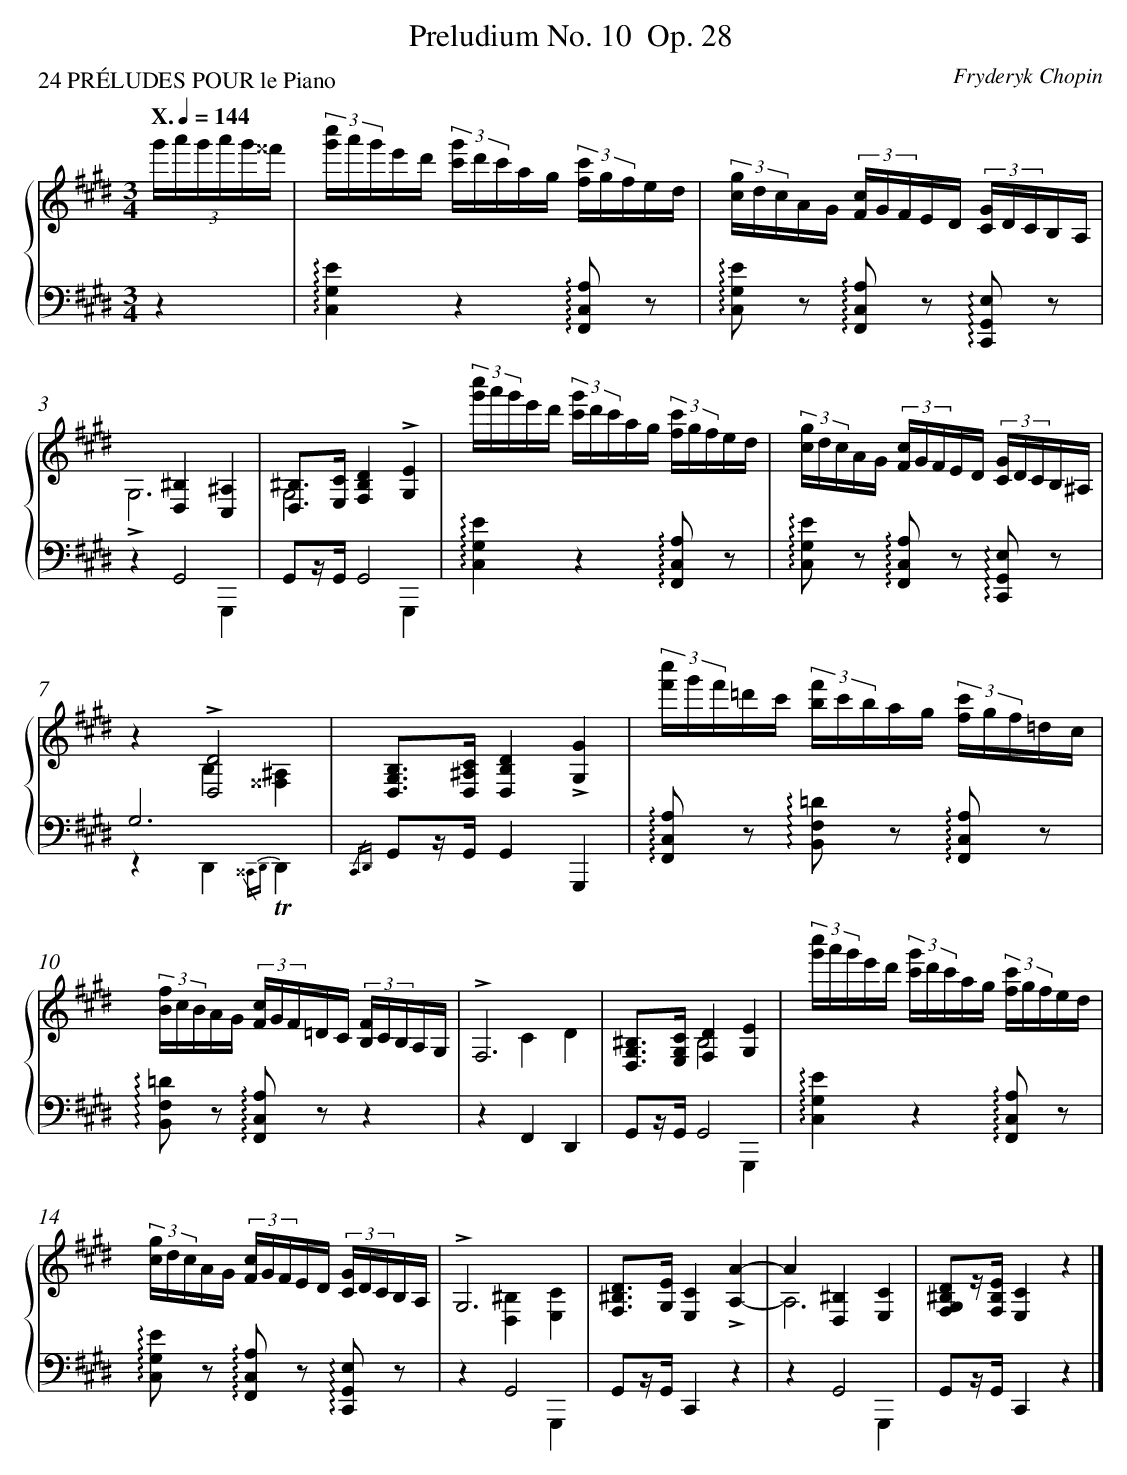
X:1
T: Preludium No. 10	 Op. 28
C: Fryderyk Chopin
L: 1/16
M: 3/4
P: 24 PRÉLUDES POUR le Piano
Q: "X." 1/4=144
%%staves {1 2}
V: 1 clef=treble
V: 2 clef=bass
K: E
[V:1] (3:2:6g'a'g'a'g'^^f' [I:setbarnb 1]|
[V:2] z4 |
[V:1] (3[c''g']a'g'e'd' (3[g'c']d'c'ag (3[c'f]gfed |
[V:2] !arpeggio![E4G,4C,4]z4!arpeggio![A,2C,2F,,2] z2 |
[V:1] (3[gc]dcAG (3[cF]GFED (3[GC]DCB,A, |
[V:2] !arpeggio![E2G,2C,2] z2 !arpeggio![A,2C,2F,,2] z2 !arpeggio![E,2G,,2C,,2] z2 |
[V:1] x4[^B,4D,4][^A,4C,4] & !accent!G,12 |
[V:2] z4G,,8 & x8G,,,4 |
[V:1] [^B,2D,2]>[C2E,2][D4B,4F,4]!accent![E4G,4] & G,8x4 |
[V:2] G,,2zG,,G,,8 & x8G,,,4 |
[V:1] (3[c''g']a'g'e'd' (3[g'c']d'c'ag (3[c'f]gfed |
[V:2] !arpeggio![E4G,4C,4]z4!arpeggio![A,2C,2F,,2] z2 |
[V:1] (3[gc]dcAG (3[cF]GFED (3[GC]DCB,^A, |
[V:2] !arpeggio![E2G,2C,2] z2 !arpeggio![A,2C,2F,,2] z2 !arpeggio![E,2G,,2C,,2] z2 |
[V:1] z4!accent![D8D,8] & x4B,4[^A,4^^F,4] |
[V:2] G,12 & z4D,,4{/^^C,,D,,}!trill!D,,4{/C,,D,,} |
[V:1] [B,2G,2D,2]>[C2^A,2D,2][D4B,4D,4]!accent![G4G,4] |
[V:2] G,,2zG,,G,,4G,,,4 |
[V:1] (3[c''f']g'f'=d'c' (3[f'b]c'bag (3[c'f]gf=dc |
[V:2] !arpeggio![A,2C,2F,,2] z2 !arpeggio![=D2F,2B,,2] z2 !arpeggio![A,2C,2F,,2] z2 |
[V:1] (3[fB]cBAG (3[cF]GF=DC (3[FB,]CB,A,G, |
[V:2] !arpeggio![=D2F,2B,,2] z2 !arpeggio![A,2C,2F,,2] z2z4 |
[V:1] !accent!F,12 & x4C4D4 |
[V:2] z4F,,4D,,4 |
[V:1] [^B,2G,2D,2]>[C2G,2E,2][D4F,4][E4G,4] & x4B,8 |
[V:2] G,,2zG,,G,,8 & x8G,,,4 |
[V:1] (3[c''g']a'g'e'd' (3[g'c']d'c'ag (3[c'f]gfed |
[V:2] !arpeggio![E4G,4C,4]z4!arpeggio![A,2C,2F,,2] z2 |
[V:1] (3[gc]dcAG (3[cF]GFED (3[GC]DCB,A, |
[V:2] !arpeggio![E2G,2C,2] z2 !arpeggio![A,2C,2F,,2] z2 !arpeggio![E,2G,,2C,,2] z2 |
[V:1] !accent!G,12 & x4[^B,4D,4][C4E,4] |
[V:2] z4G,,8 & x8G,,,4 |
[V:1] [D2^B,2F,2]>[E2G,2][C4E,4]!accent![A4A,4]- |
[V:2] G,,2zG,,C,,4z4 |
[V:1] A4[^B,4D,4][C4E,4] & A,12 |
[V:2] z4G,,8 & x8G,,,4 |
[V:1] [D2^B,2G,2F,2]z[EB,F,][C4E,4]z4 |]
[V:2] G,,2zG,,C,,4z4 |]
